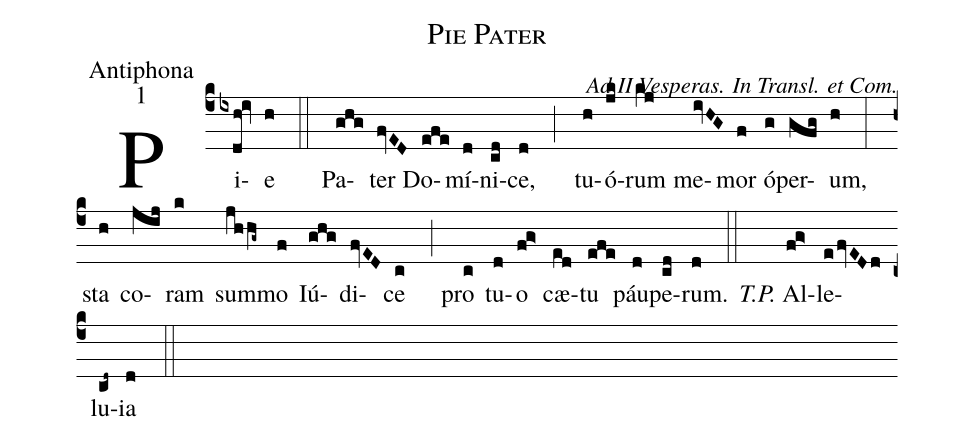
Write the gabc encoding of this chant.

name:Pie Pater;
office-part:Antiphona;
mode:1;
commentary:Ad II Vesperas. In Transl. et Com.;
%%
(c4)
Pi(ixdh!iv)e(h ::) Pa(ghg)ter(fvED) Do(efe)mí(d)ni(cd)ce,(d ;) tu(h)ó(jk)rum(kj) me(ivHG)mor(f) ó(g)per(gfg)um,(h :) sta(h) co(jij)ram(k) sum(jh/hg~)mo(f) Iú(ghg)di(fvED)ce(c ;) pro(c) tu(d)o(fg>) cæ(ed)tu(efe) páu(d)pe(cd)rum.(d ::) <i>T.P.</i> Al-(fg>)le(e/fvED/d)lu(cd~)ia(d ::)
